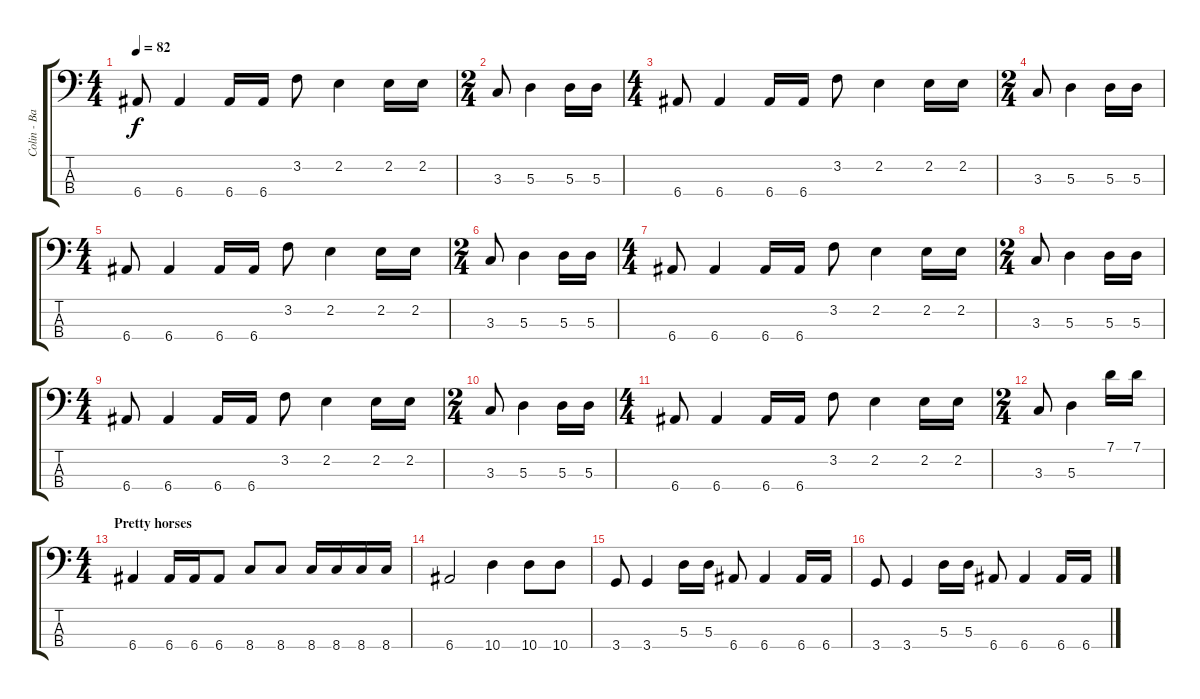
\track ("Colin - Bass" "Colin - Ba") {instrument electricbassfinger}
\staff {score tabs}
\tuning (G2 D2 A1 E1) {hide}
\ts (4 4)
\tempo 82
\clef f4
\ks c
6.4.8{dy f} 6.4.4 6.4.16 6.4.16 3.2.8 2.2.4 2.2.16 2.2.16 |
\ts (2 4)
3.3.8 5.3.4 5.3.16 5.3.16 |
\ts (4 4)
6.4.8 6.4.4 6.4.16 6.4.16 3.2.8 2.2.4 2.2.16 2.2.16 |
\ts (2 4)
3.3.8 5.3.4 5.3.16 5.3.16 |
\ts (4 4)
6.4.8 6.4.4 6.4.16 6.4.16 3.2.8 2.2.4 2.2.16 2.2.16 |
\ts (2 4)
3.3.8 5.3.4 5.3.16 5.3.16 |
\ts (4 4)
6.4.8 6.4.4 6.4.16 6.4.16 3.2.8 2.2.4 2.2.16 2.2.16 |
\ts (2 4)
3.3.8 5.3.4 5.3.16 5.3.16 |
\ts (4 4)
6.4.8 6.4.4 6.4.16 6.4.16 3.2.8 2.2.4 2.2.16 2.2.16 |
\ts (2 4)
3.3.8 5.3.4 5.3.16 5.3.16 |
\ts (4 4)
6.4.8 6.4.4 6.4.16 6.4.16 3.2.8 2.2.4 2.2.16 2.2.16 |
\ts (2 4)
3.3.8 5.3.4 7.1.16 7.1.16 |
\ts (4 4)
\section ("" "Pretty horses")
6.4.4 6.4.16 6.4.16 6.4.8 8.4.8 8.4.8 8.4.16 8.4.16 8.4.16 8.4.16 |
6.4.2 10.4.4 10.4.8 10.4.8 |
3.4.8 3.4.4 5.3.16 5.3.16 6.4.8 6.4.4 6.4.16 6.4.16 |
3.4.8 3.4.4 5.3.16 5.3.16 6.4.8 6.4.4 6.4.16 6.4.16
